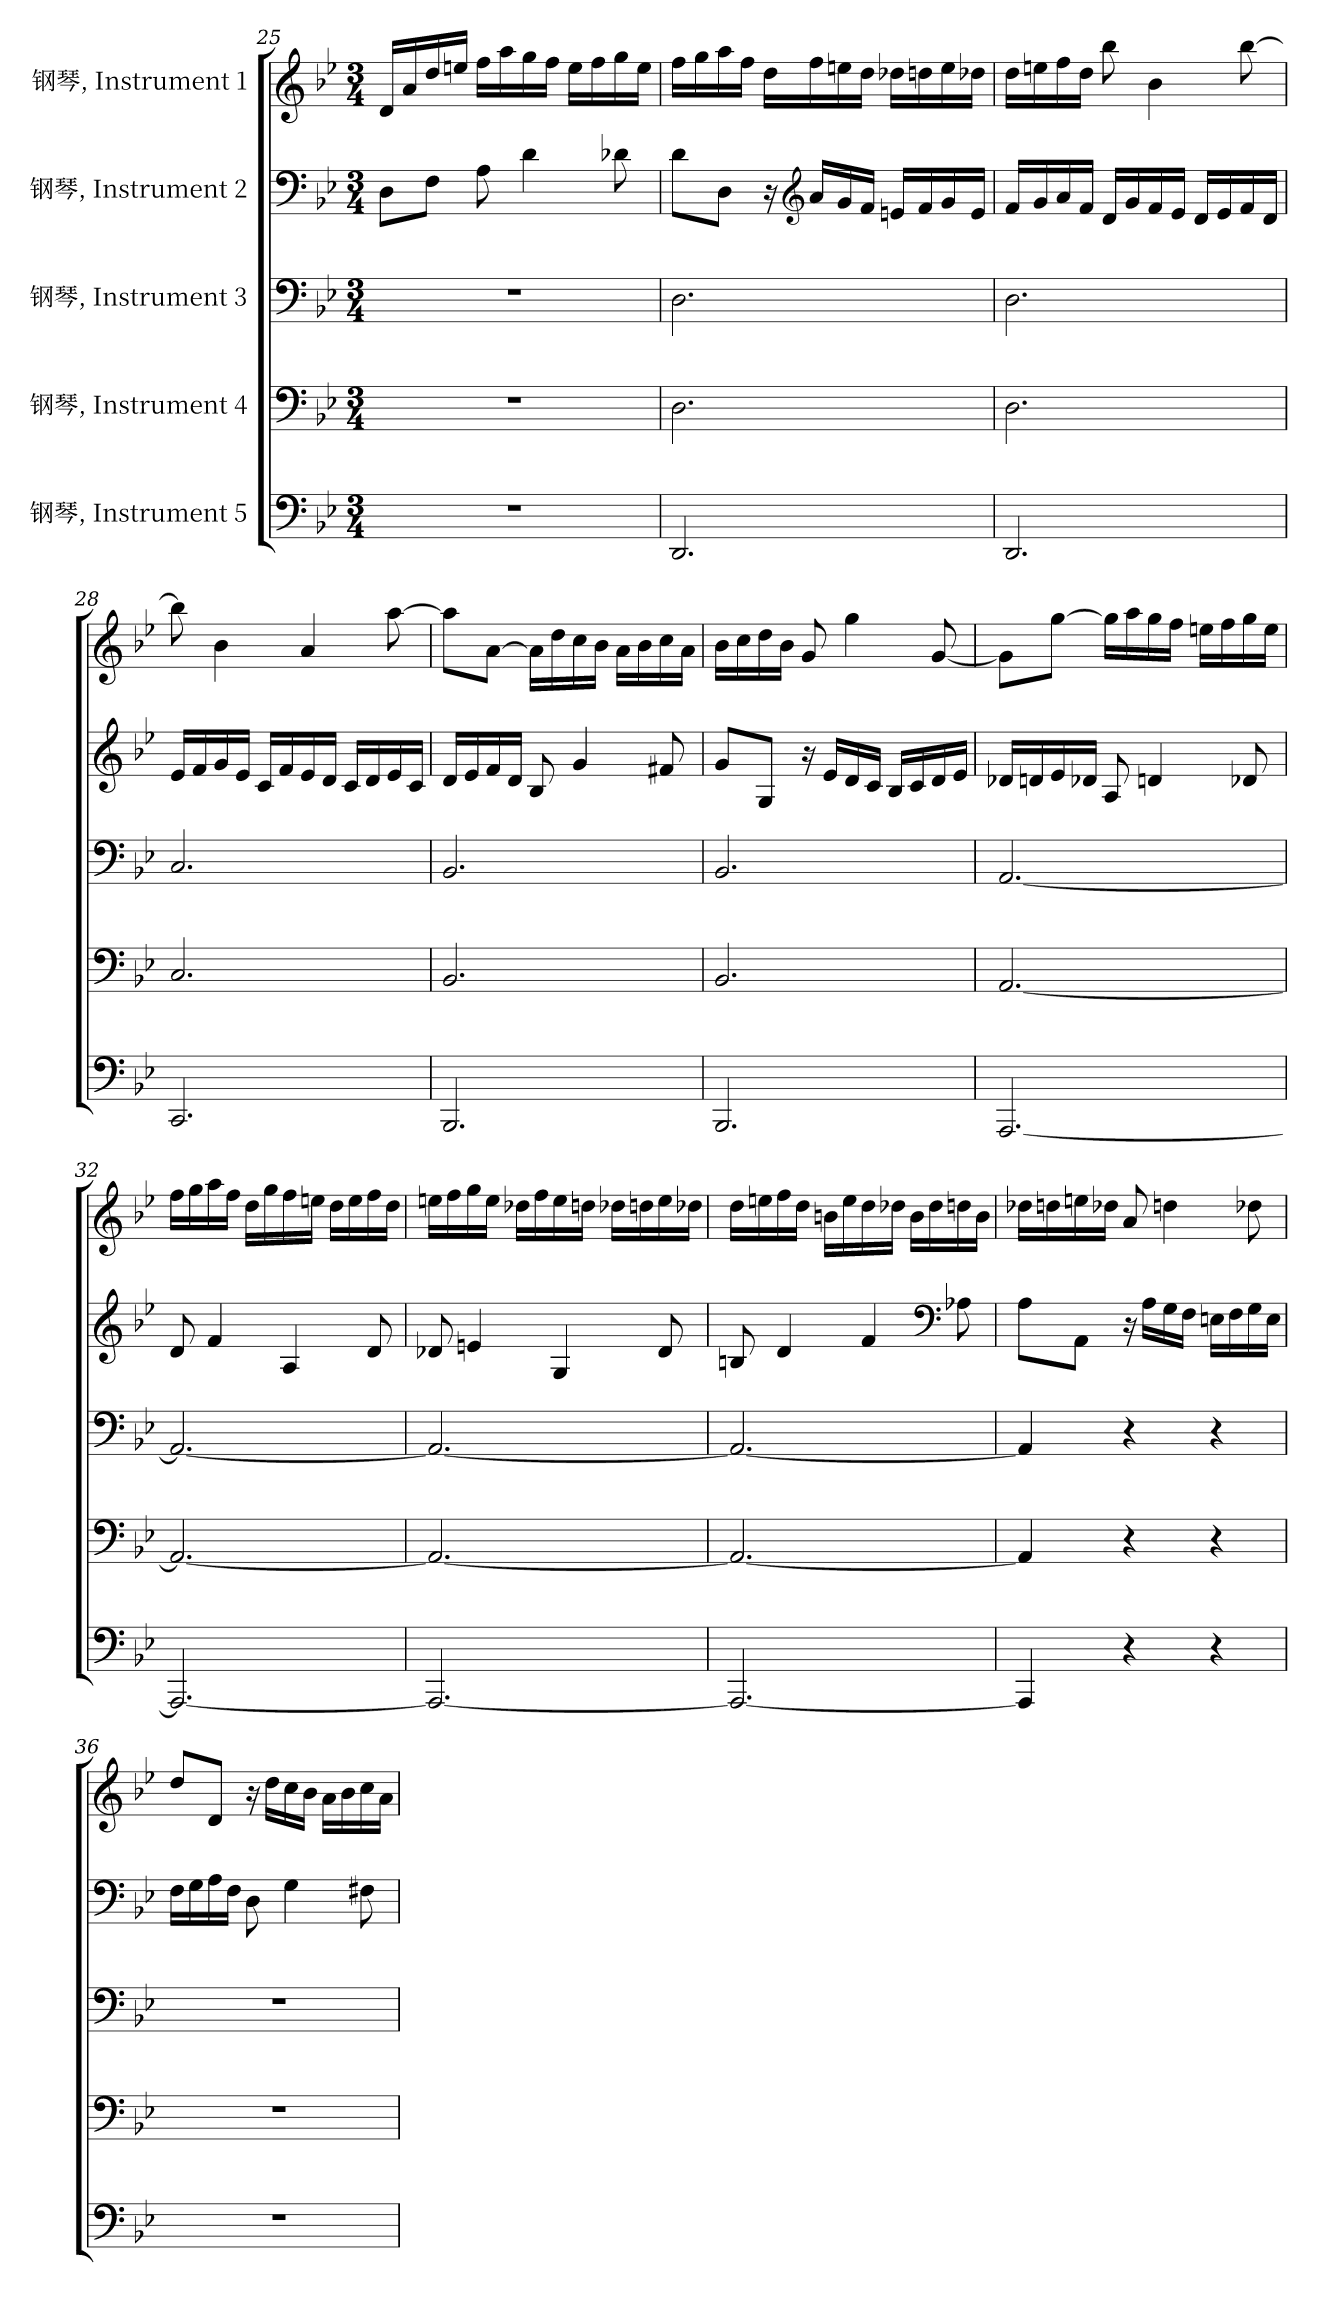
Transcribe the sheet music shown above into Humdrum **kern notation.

**kern	**kern	**kern	**kern	**kern
*part5	*part4	*part3	*part2	*part1
*staff5	*staff4	*staff3	*staff2	*staff1
*I"钢琴, Instrument 5	*I"钢琴, Instrument 4	*I"钢琴, Instrument 3	*I"钢琴, Instrument 2	*I"钢琴, Instrument 1
!!LO:PB:g=z
*clefF4	*clefF4	*clefF4	*clefF4	*clefG2
*k[b-e-]	*k[b-e-]	*k[b-e-]	*k[b-e-]	*k[b-e-]
*M3/4	*M3/4	*M3/4	*M3/4	*M3/4
=25	=25	=25	=25	=25
2.r	2.r	2.r	8D\L	16d/LL
.	.	.	.	16a/
.	.	.	8F\J	16dd/
.	.	.	.	16een/JJ
.	.	.	8A\	16ff\LL
.	.	.	.	16aa\
.	.	.	4d\	16gg\
.	.	.	.	16ff\JJ
.	.	.	.	16ee\LL
.	.	.	.	16ff\
.	.	.	8d-X\	16gg\
.	.	.	.	16ee\JJ
=26	=26	=26	=26	=26
2.DD/	2.D\	2.D\	8d\L	16ff\LL
.	.	.	.	16gg\
.	.	.	8D\J	16aa\
.	.	.	.	16ff\JJ
.	.	.	16r	16dd\LL
*	*	*	*clefG2	*
.	.	.	16a/LL	16ff\
.	.	.	16g/	16een\
.	.	.	16f/JJ	16dd\JJ
.	.	.	16en/LL	16dd-X\LL
.	.	.	16f/	16ddn\
.	.	.	16g/	16ee\
.	.	.	16e/JJ	16dd-X\JJ
=27	=27	=27	=27	=27
2.DD/	2.D\	2.D\	16f/LL	16dd\LL
.	.	.	16g/	16een\
.	.	.	16a/	16ff\
.	.	.	16f/JJ	16dd\JJ
.	.	.	16d/LL	8bb-\
.	.	.	16g/	.
.	.	.	16f/	4b-\
.	.	.	16e-/JJ	.
.	.	.	16d/LL	.
.	.	.	16e-/	.
.	.	.	16f/	[8bb-\
.	.	.	16d/JJ	.
!!LO:LB:g=z
=28	=28	=28	=28	=28
2.CC/	2.C/	2.C/	16e-/LL	8bb-\]
.	.	.	16f/	.
.	.	.	16g/	4b-\
.	.	.	16e-/JJ	.
.	.	.	16c/LL	.
.	.	.	16f/	.
.	.	.	16e-/	4a/
.	.	.	16d/JJ	.
.	.	.	16c/LL	.
.	.	.	16d/	.
.	.	.	16e-/	[8aa\
.	.	.	16c/JJ	.
=29	=29	=29	=29	=29
2.BBB-/	2.BB-/	2.BB-/	16d/LL	8aa\L]
.	.	.	16e-/	.
.	.	.	16f/	[8a\J
.	.	.	16d/JJ	.
.	.	.	8B-/	16a\LL]
.	.	.	.	16dd\
.	.	.	4g/	16cc\
.	.	.	.	16b-\JJ
.	.	.	.	16a\LL
.	.	.	.	16b-\
.	.	.	8f#X/	16cc\
.	.	.	.	16a\JJ
=30	=30	=30	=30	=30
2.BBB-/	2.BB-/	2.BB-/	8g/L	16b-\LL
.	.	.	.	16cc\
.	.	.	8G/J	16dd\
.	.	.	.	16b-\JJ
.	.	.	16r	8g/
.	.	.	16e-/LL	.
.	.	.	16d/	4gg\
.	.	.	16c/JJ	.
.	.	.	16B-/LL	.
.	.	.	16c/	.
.	.	.	16d/	[8g/
.	.	.	16e-/JJ	.
!!LO:PB:g=z
=31	=31	=31	=31	=31
[2.AAA/	[2.AA/	[2.AA/	16d-X/LL	8g\L]
.	.	.	16dn/	.
.	.	.	16e-/	[8gg\J
.	.	.	16d-X/JJ	.
.	.	.	8A/	16gg\LL]
.	.	.	.	16aa\
.	.	.	4dn/	16gg\
.	.	.	.	16ff\JJ
.	.	.	.	16een\LL
.	.	.	.	16ff\
.	.	.	8d-X/	16gg\
.	.	.	.	16ee\JJ
=32	=32	=32	=32	=32
2.AAA/_	2.AA/_	2.AA/_	8d/	16ff\LL
.	.	.	.	16gg\
.	.	.	4f/	16aa\
.	.	.	.	16ff\JJ
.	.	.	.	16dd\LL
.	.	.	.	16gg\
.	.	.	4A/	16ff\
.	.	.	.	16een\JJ
.	.	.	.	16dd\LL
.	.	.	.	16ee\
.	.	.	8d/	16ff\
.	.	.	.	16dd\JJ
=33	=33	=33	=33	=33
2.AAA/_	2.AA/_	2.AA/_	8d-X/	16een\LL
.	.	.	.	16ff\
.	.	.	4en/	16gg\
.	.	.	.	16ee\JJ
.	.	.	.	16dd-X\LL
.	.	.	.	16ff\
.	.	.	4G/	16ee\
.	.	.	.	16ddn\JJ
.	.	.	.	16dd-X\LL
.	.	.	.	16ddn\
.	.	.	8d-/	16ee\
.	.	.	.	16dd-X\JJ
!!LO:LB:g=z
=34	=34	=34	=34	=34
2.AAA/_	2.AA/_	2.AA/_	8Bn/	16dd\LL
.	.	.	.	16een\
.	.	.	4d/	16ff\
.	.	.	.	16dd\JJ
.	.	.	.	16bn\LL
.	.	.	.	16ee\
.	.	.	4f/	16dd\
.	.	.	.	16dd-X\JJ
.	.	.	.	16b\LL
.	.	.	.	16dd-\
*	*	*	*clefF4	*
.	.	.	8A-X\	16ddn\
.	.	.	.	16b\JJ
=35	=35	=35	=35	=35
4AAA/]	4AA/]	4AA/]	8A\L	16dd-X\LL
.	.	.	.	16ddn\
.	.	.	8AA\J	16een\
.	.	.	.	16dd-X\JJ
4r	4r	4r	16r	8a/
.	.	.	16A\LL	.
.	.	.	16G\	4ddn\
.	.	.	16F\JJ	.
4r	4r	4r	16En\LL	.
.	.	.	16F\	.
.	.	.	16G\	8dd-X\
.	.	.	16E\JJ	.
=36	=36	=36	=36	=36
2.r	2.r	2.r	16F\LL	8dd/L
.	.	.	16G\	.
.	.	.	16A\	8d/J
.	.	.	16F\JJ	.
.	.	.	8D\	16r
.	.	.	.	16dd\LL
.	.	.	4G\	16cc\
.	.	.	.	16b-\JJ
.	.	.	.	16a\LL
.	.	.	.	16b-\
.	.	.	8F#X\	16cc\
.	.	.	.	16a\JJ
=	=	=	=	=
*-	*-	*-	*-	*-
